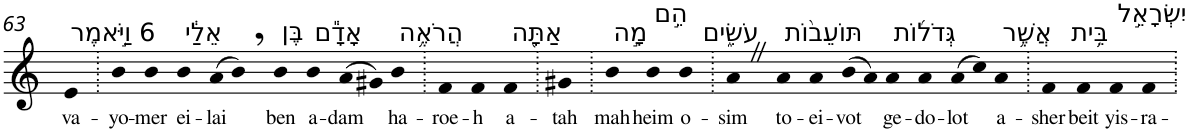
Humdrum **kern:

**kern	**text
*part1	*part1
*staff1	*staff1
*I"Piano	*
*I'Pno	*
!!LO:PB:g=z
*clefG2	*
*k[]	*
=63	=63
!LO:TX:a:t=6 וַיֹּ֣אמֶר	!
!	!LO:LY:b
4e	va-
=64.	=64.
!	!LO:LY:b
4b	-yo-
!	!LO:LY:b
4b	-mer
!LO:TX:a:t=אֵלַ֔י	!
!	!LO:LY:b
4b	ei-
!	!LO:LY:b
(>8a	-lai
8b,)	.
!LO:TX:a:t=בֶּן	!
!	!LO:LY:b
4b	ben
!LO:TX:a:t=אָדָ֕ם	!
!	!LO:LY:b
4b	a-
!	!LO:LY:b
(>8a	-dam
8g#X)	.
!LO:TX:a:t=הֲרֹאֶ֥ה	!
!	!LO:LY:b
4b	ha-
=65.	=65.
!	!LO:LY:b
4f	-roe-
!	!LO:LY:b
4f	-h
!LO:TX:a:t=אַתָּ֖ה	!
!	!LO:LY:b
4f	a-
=66.	=66.
!	!LO:LY:b
4g#X	-tah
=67.	=67.
!LO:TX:a:t=מָ֣ה	!
!	!LO:LY:b
4b	mah
!LO:TX:a:t=הֵ֣ם	!
!	!LO:LY:b
4b	heim
!LO:TX:a:t=עֹשִׂ֑ים	!
!	!LO:LY:b
4b	o-
=68.	=68.
!	!LO:LY:b
4aZ	-sim
!LO:TX:a:t=תּוֹעֵב֨וֹת	!
!	!LO:LY:b
4a	to-
!	!LO:LY:b
4a	-ei-
!	!LO:LY:b
(>8b	-vot
8a)	.
!LO:TX:a:t=גְּדֹל֜וֹת	!
!	!LO:LY:b
4a	ge-
!	!LO:LY:b
4a	-do-
!	!LO:LY:b
(>8a	-lot
8cc)	.
!LO:TX:a:t=אֲשֶׁ֥ר	!
!	!LO:LY:b
4a	a-
=69.	=69.
!	!LO:LY:b
4f	-sher
!LO:TX:a:t=בֵּ֥ית	!
!	!LO:LY:b
4f	beit
!LO:TX:a:t=יִשְׂרָאֵ֣ל	!
!	!LO:LY:b
4f	yis-
!	!LO:LY:b
4f	-ra-
=.	=.
*-	*-
